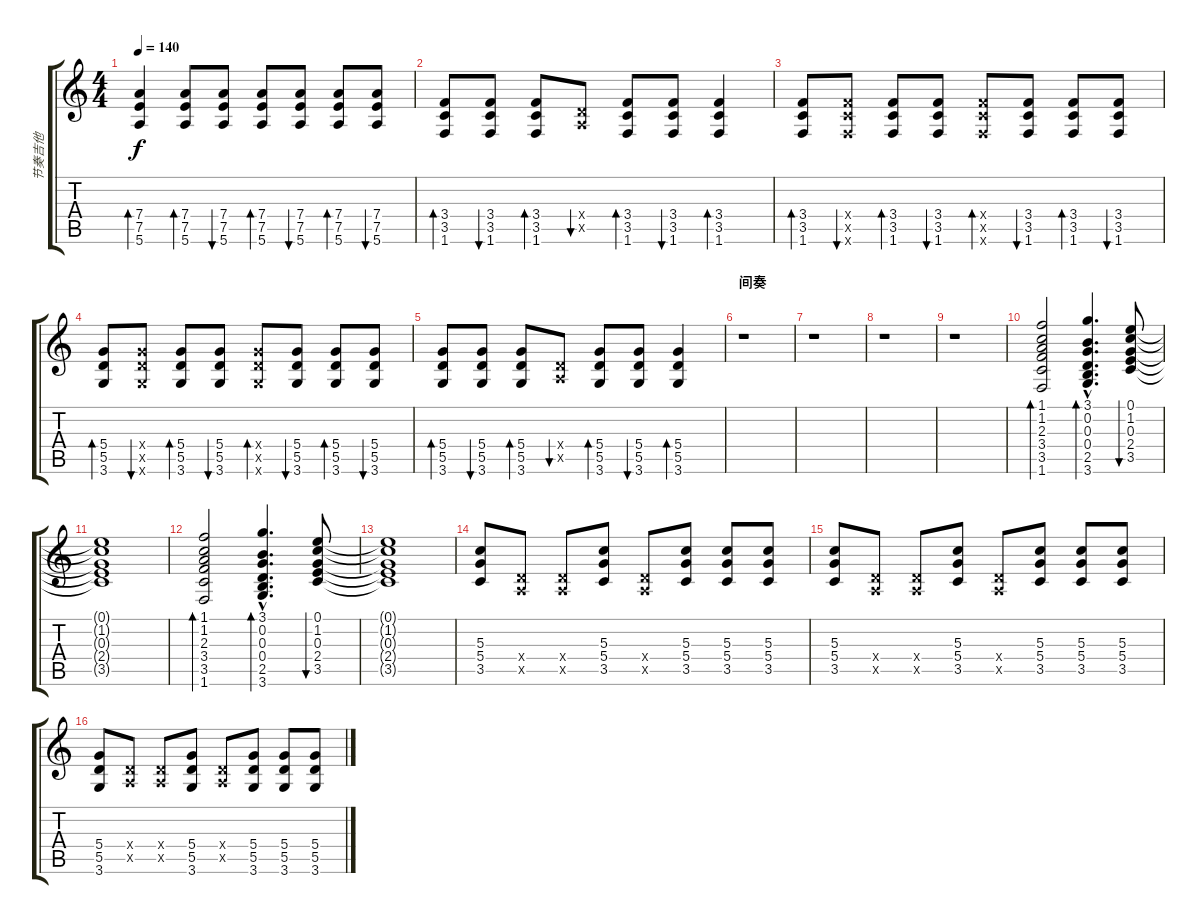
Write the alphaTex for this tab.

\track ("节奏吉他" "节奏吉他") {instrument distortionguitar}
\staff {score tabs}
\tuning (E4 B3 G3 D3 A2 E2) {hide}
\ts (4 4)
\tempo 140
\clef g2
\ks c
(7.4 7.5 5.6).4{bd 60 dy f} (7.4 7.5 5.6).8{bd 60} (7.4 7.5 5.6).8{bu 60} (7.4 7.5 5.6).8{bd 60} (7.4 7.5 5.6).8{bu 60} (7.4 7.5 5.6).8{bd 60} (7.4 7.5 5.6).8{bu 60} |
(3.4 3.5 1.6).8{bd 30} (3.4 3.5 1.6).8{bu 30} (3.4 3.5 1.6).8{bd 30} (0.4{x} 0.5{x}).8{bu 30} (3.4 3.5 1.6).8{bd 30} (3.4 3.5 1.6).8{bu 30} (3.4 3.5 1.6).4{bd 30} |
(3.4 3.5 1.6).8{bd 30} (3.4{x} 3.5{x} 1.6{x}).8{bu 30} (3.4 3.5 1.6).8{bd 30} (3.4 3.5 1.6).8{bu 30} (3.4{x} 3.5{x} 1.6{x}).8{bd 30} (3.4 3.5 1.6).8{bu 30} (3.4 3.5 1.6).8{bd 30} (3.4 3.5 1.6).8{bu 60} |
(5.4 5.5 3.6).8{bd 30} (5.4{x} 5.5{x} 3.6{x}).8{bu 30} (5.4 5.5 3.6).8{bd 30} (5.4 5.5 3.6).8{bu 30} (5.4{x} 5.5{x} 3.6{x}).8{bd 30} (5.4 5.5 3.6).8{bu 30} (5.4 5.5 3.6).8{bd 30} (5.4 5.5 3.6).8{bu 60} |
(5.4 5.5 3.6).8{bd 30} (5.4 5.5 3.6).8{bu 30} (5.4 5.5 3.6).8{bd 30} (0.4{x} 0.5{x}).8{bu 30} (5.4 5.5 3.6).8{bd 30} (5.4 5.5 3.6).8{bu 30} (5.4 5.5 3.6).4{bd 30} |
\section ("" "间奏")
r.1 |
r.1 |
r.1 |
r.1 |
(1.1 1.2 2.3 3.4 3.5 1.6).2{bd 60 instrument acousticguitarsteel} (3.1{hac} 0.2{hac} 0.3{hac} 0.4{hac} 2.5{hac} 3.6{hac}).4{d bd 60} (0.1 1.2 0.3 2.4 3.5).8{bu 60} |
(0.1{t} 1.2{t} 0.3{t} 2.4{t} 3.5{t}).1 |
(1.1 1.2 2.3 3.4 3.5 1.6).2{bd 60} (3.1{hac} 0.2{hac} 0.3{hac} 0.4{hac} 2.5{hac} 3.6{hac}).4{d bd 60} (0.1 1.2 0.3 2.4 3.5).8{bu 60 instrument distortionguitar} |
(0.1{t} 1.2{t} 0.3{t} 2.4{t} 3.5{t}).1 |
(5.3 5.4 3.5).8 (0.4{x} 0.5{x}).8 (0.4{x} 0.5{x}).8 (5.3 5.4 3.5).8 (0.4{x} 0.5{x}).8 (5.3 5.4 3.5).8 (5.3 5.4 3.5).8 (5.3 5.4 3.5).8 |
(5.3 5.4 3.5).8 (0.4{x} 0.5{x}).8 (0.4{x} 0.5{x}).8 (5.3 5.4 3.5).8 (0.4{x} 0.5{x}).8 (5.3 5.4 3.5).8 (5.3 5.4 3.5).8 (5.3 5.4 3.5).8 |
(5.4 5.5 3.6).8 (0.4{x} 0.5{x}).8 (0.4{x} 0.5{x}).8 (5.4 5.5 3.6).8 (0.4{x} 0.5{x}).8 (5.4 5.5 3.6).8 (5.4 5.5 3.6).8 (5.4 5.5 3.6).8
